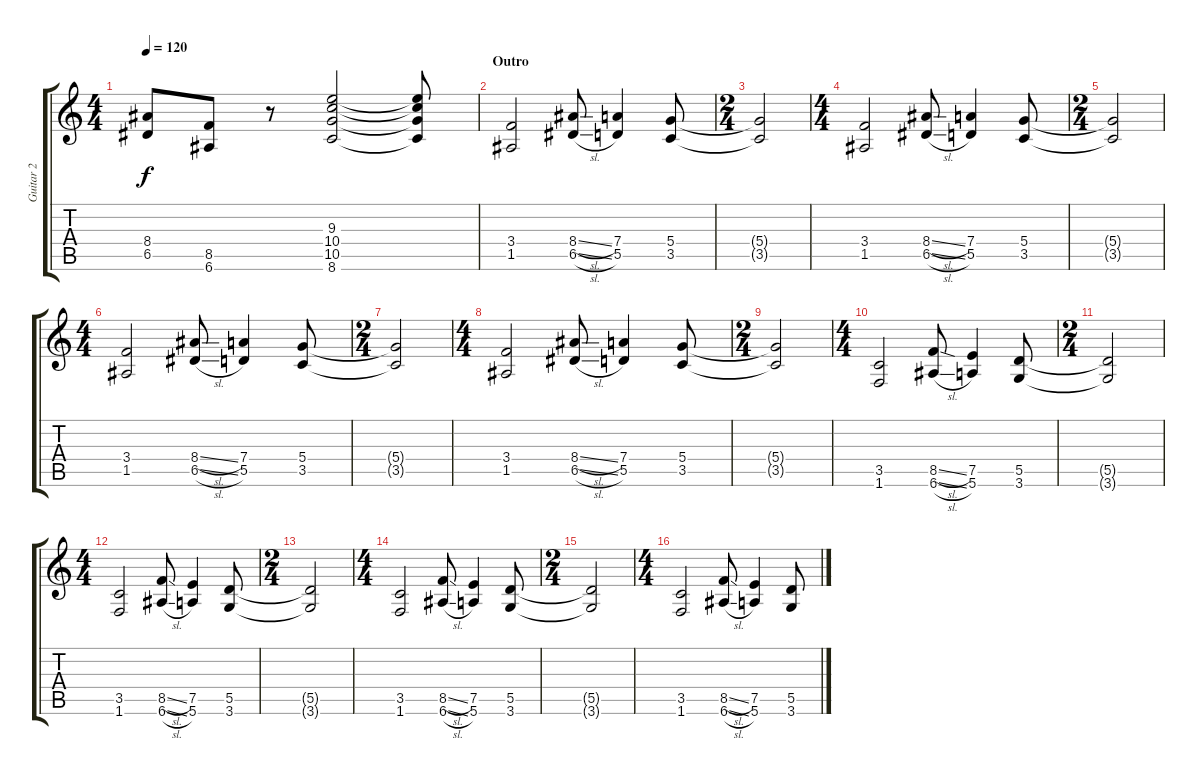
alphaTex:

\track ("Guitar 2" "Guitar 2") {instrument distortionguitar}
\staff {score tabs}
\tuning (E4 B3 G3 D3 A2 E2) {hide}
\ts (4 4)
\tempo 120
\clef g2
\ks c
(8.4 6.5).8{dy f} (8.5 6.6).8 r.8 (9.3 10.4 10.5 8.6).2 (9.3{t} 10.4{t} 10.5{t} 8.6{t}).8 |
\section ("" "Outro")
(3.4 1.5).2 (8.4{sl} 6.5{sl}).8 (7.4 5.5).4 (5.4 3.5).8 |
\ts (2 4)
(5.4{t} 3.5{t}).2 |
\ts (4 4)
(3.4 1.5).2 (8.4{sl} 6.5{sl}).8 (7.4 5.5).4 (5.4 3.5).8 |
\ts (2 4)
(5.4{t} 3.5{t}).2 |
\ts (4 4)
(3.4 1.5).2 (8.4{sl} 6.5{sl}).8 (7.4 5.5).4 (5.4 3.5).8 |
\ts (2 4)
(5.4{t} 3.5{t}).2 |
\ts (4 4)
(3.4 1.5).2 (8.4{sl} 6.5{sl}).8 (7.4 5.5).4 (5.4 3.5).8 |
\ts (2 4)
(5.4{t} 3.5{t}).2 |
\ts (4 4)
(3.5 1.6).2 (8.5{sl} 6.6{sl}).8 (7.5 5.6).4 (5.5 3.6).8 |
\ts (2 4)
(5.5{t} 3.6{t}).2 |
\ts (4 4)
(3.5 1.6).2 (8.5{sl} 6.6{sl}).8 (7.5 5.6).4 (5.5 3.6).8 |
\ts (2 4)
(5.5{t} 3.6{t}).2 |
\ts (4 4)
(3.5 1.6).2 (8.5{sl} 6.6{sl}).8 (7.5 5.6).4 (5.5 3.6).8 |
\ts (2 4)
(5.5{t} 3.6{t}).2 |
\ts (4 4)
(3.5 1.6).2 (8.5{sl} 6.6{sl}).8 (7.5 5.6).4 (5.5 3.6).8
